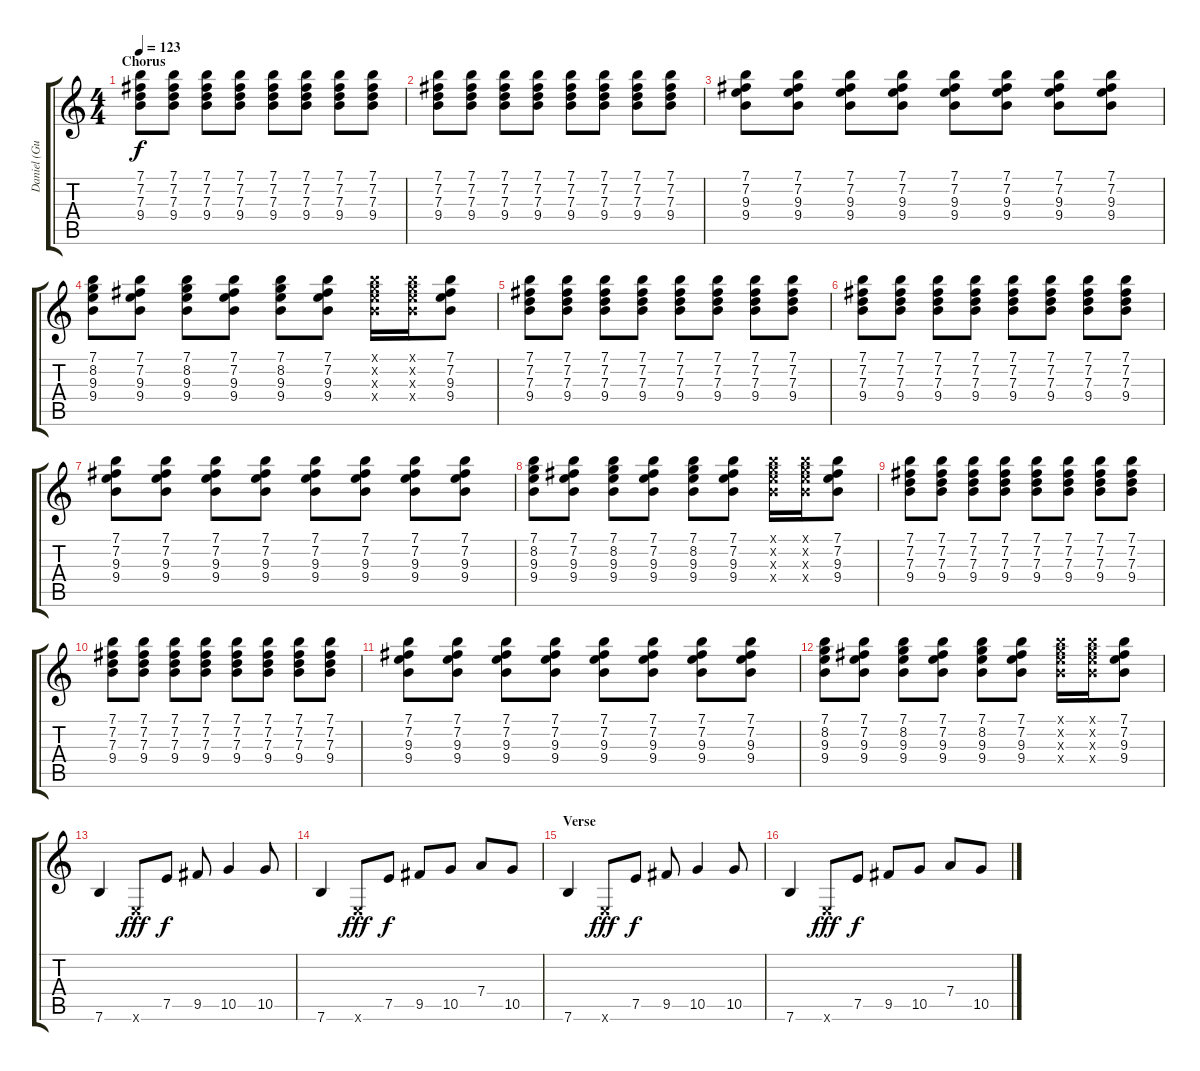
\track ("Daniel (Guitar)" "Daniel (Gu") {instrument overdrivenguitar}
\staff {score tabs}
\tuning (E4 B3 G3 D3 A2 E2) {hide}
\ts (4 4)
\section ("" "Chorus")
\tempo 123
\clef g2
\ks c
(7.1 7.2 7.3 9.4).8{dy f} (7.1 7.2 7.3 9.4).8 (7.1 7.2 7.3 9.4).8 (7.1 7.2 7.3 9.4).8 (7.1 7.2 7.3 9.4).8 (7.1 7.2 7.3 9.4).8 (7.1 7.2 7.3 9.4).8 (7.1 7.2 7.3 9.4).8 |
(7.1 7.2 7.3 9.4).8 (7.1 7.2 7.3 9.4).8 (7.1 7.2 7.3 9.4).8 (7.1 7.2 7.3 9.4).8 (7.1 7.2 7.3 9.4).8 (7.1 7.2 7.3 9.4).8 (7.1 7.2 7.3 9.4).8 (7.1 7.2 7.3 9.4).8 |
(7.1 7.2 9.3 9.4).8 (7.1 7.2 9.3 9.4).8 (7.1 7.2 9.3 9.4).8 (7.1 7.2 9.3 9.4).8 (7.1 7.2 9.3 9.4).8 (7.1 7.2 9.3 9.4).8 (7.1 7.2 9.3 9.4).8 (7.1 7.2 9.3 9.4).8 |
(7.1 8.2 9.3 9.4).8 (7.1 7.2 9.3 9.4).8 (7.1 8.2 9.3 9.4).8 (7.1 7.2 9.3 9.4).8 (7.1 8.2 9.3 9.4).8 (7.1 7.2 9.3 9.4).8 (7.1{x} 8.2{x} 9.3{x} 9.4{x}).16 (7.1{x} 8.2{x} 9.3{x} 9.4{x}).16 (7.1 7.2 9.3 9.4).8 |
(7.1 7.2 7.3 9.4).8 (7.1 7.2 7.3 9.4).8 (7.1 7.2 7.3 9.4).8 (7.1 7.2 7.3 9.4).8 (7.1 7.2 7.3 9.4).8 (7.1 7.2 7.3 9.4).8 (7.1 7.2 7.3 9.4).8 (7.1 7.2 7.3 9.4).8 |
(7.1 7.2 7.3 9.4).8 (7.1 7.2 7.3 9.4).8 (7.1 7.2 7.3 9.4).8 (7.1 7.2 7.3 9.4).8 (7.1 7.2 7.3 9.4).8 (7.1 7.2 7.3 9.4).8 (7.1 7.2 7.3 9.4).8 (7.1 7.2 7.3 9.4).8 |
(7.1 7.2 9.3 9.4).8 (7.1 7.2 9.3 9.4).8 (7.1 7.2 9.3 9.4).8 (7.1 7.2 9.3 9.4).8 (7.1 7.2 9.3 9.4).8 (7.1 7.2 9.3 9.4).8 (7.1 7.2 9.3 9.4).8 (7.1 7.2 9.3 9.4).8 |
(7.1 8.2 9.3 9.4).8 (7.1 7.2 9.3 9.4).8 (7.1 8.2 9.3 9.4).8 (7.1 7.2 9.3 9.4).8 (7.1 8.2 9.3 9.4).8 (7.1 7.2 9.3 9.4).8 (7.1{x} 8.2{x} 9.3{x} 9.4{x}).16 (7.1{x} 8.2{x} 9.3{x} 9.4{x}).16 (7.1 7.2 9.3 9.4).8 |
(7.1 7.2 7.3 9.4).8 (7.1 7.2 7.3 9.4).8 (7.1 7.2 7.3 9.4).8 (7.1 7.2 7.3 9.4).8 (7.1 7.2 7.3 9.4).8 (7.1 7.2 7.3 9.4).8 (7.1 7.2 7.3 9.4).8 (7.1 7.2 7.3 9.4).8 |
(7.1 7.2 7.3 9.4).8 (7.1 7.2 7.3 9.4).8 (7.1 7.2 7.3 9.4).8 (7.1 7.2 7.3 9.4).8 (7.1 7.2 7.3 9.4).8 (7.1 7.2 7.3 9.4).8 (7.1 7.2 7.3 9.4).8 (7.1 7.2 7.3 9.4).8 |
(7.1 7.2 9.3 9.4).8 (7.1 7.2 9.3 9.4).8 (7.1 7.2 9.3 9.4).8 (7.1 7.2 9.3 9.4).8 (7.1 7.2 9.3 9.4).8 (7.1 7.2 9.3 9.4).8 (7.1 7.2 9.3 9.4).8 (7.1 7.2 9.3 9.4).8 |
(7.1 8.2 9.3 9.4).8 (7.1 7.2 9.3 9.4).8 (7.1 8.2 9.3 9.4).8 (7.1 7.2 9.3 9.4).8 (7.1 8.2 9.3 9.4).8 (7.1 7.2 9.3 9.4).8 (7.1{x} 8.2{x} 9.3{x} 9.4{x}).16 (7.1{x} 8.2{x} 9.3{x} 9.4{x}).16 (7.1 7.2 9.3 9.4).8 |
7.6.4 0.6{x}.8{dy fff} 7.5.8{dy f} 9.5.8 10.5.4 10.5.8 |
7.6.4 0.6{x}.8{dy fff} 7.5.8{dy f} 9.5.8 10.5.8 7.4.8 10.5.8 |
\section ("" "Verse")
7.6.4 0.6{x}.8{dy fff} 7.5.8{dy f} 9.5.8 10.5.4 10.5.8 |
7.6.4 0.6{x}.8{dy fff} 7.5.8{dy f} 9.5.8 10.5.8 7.4.8 10.5.8
